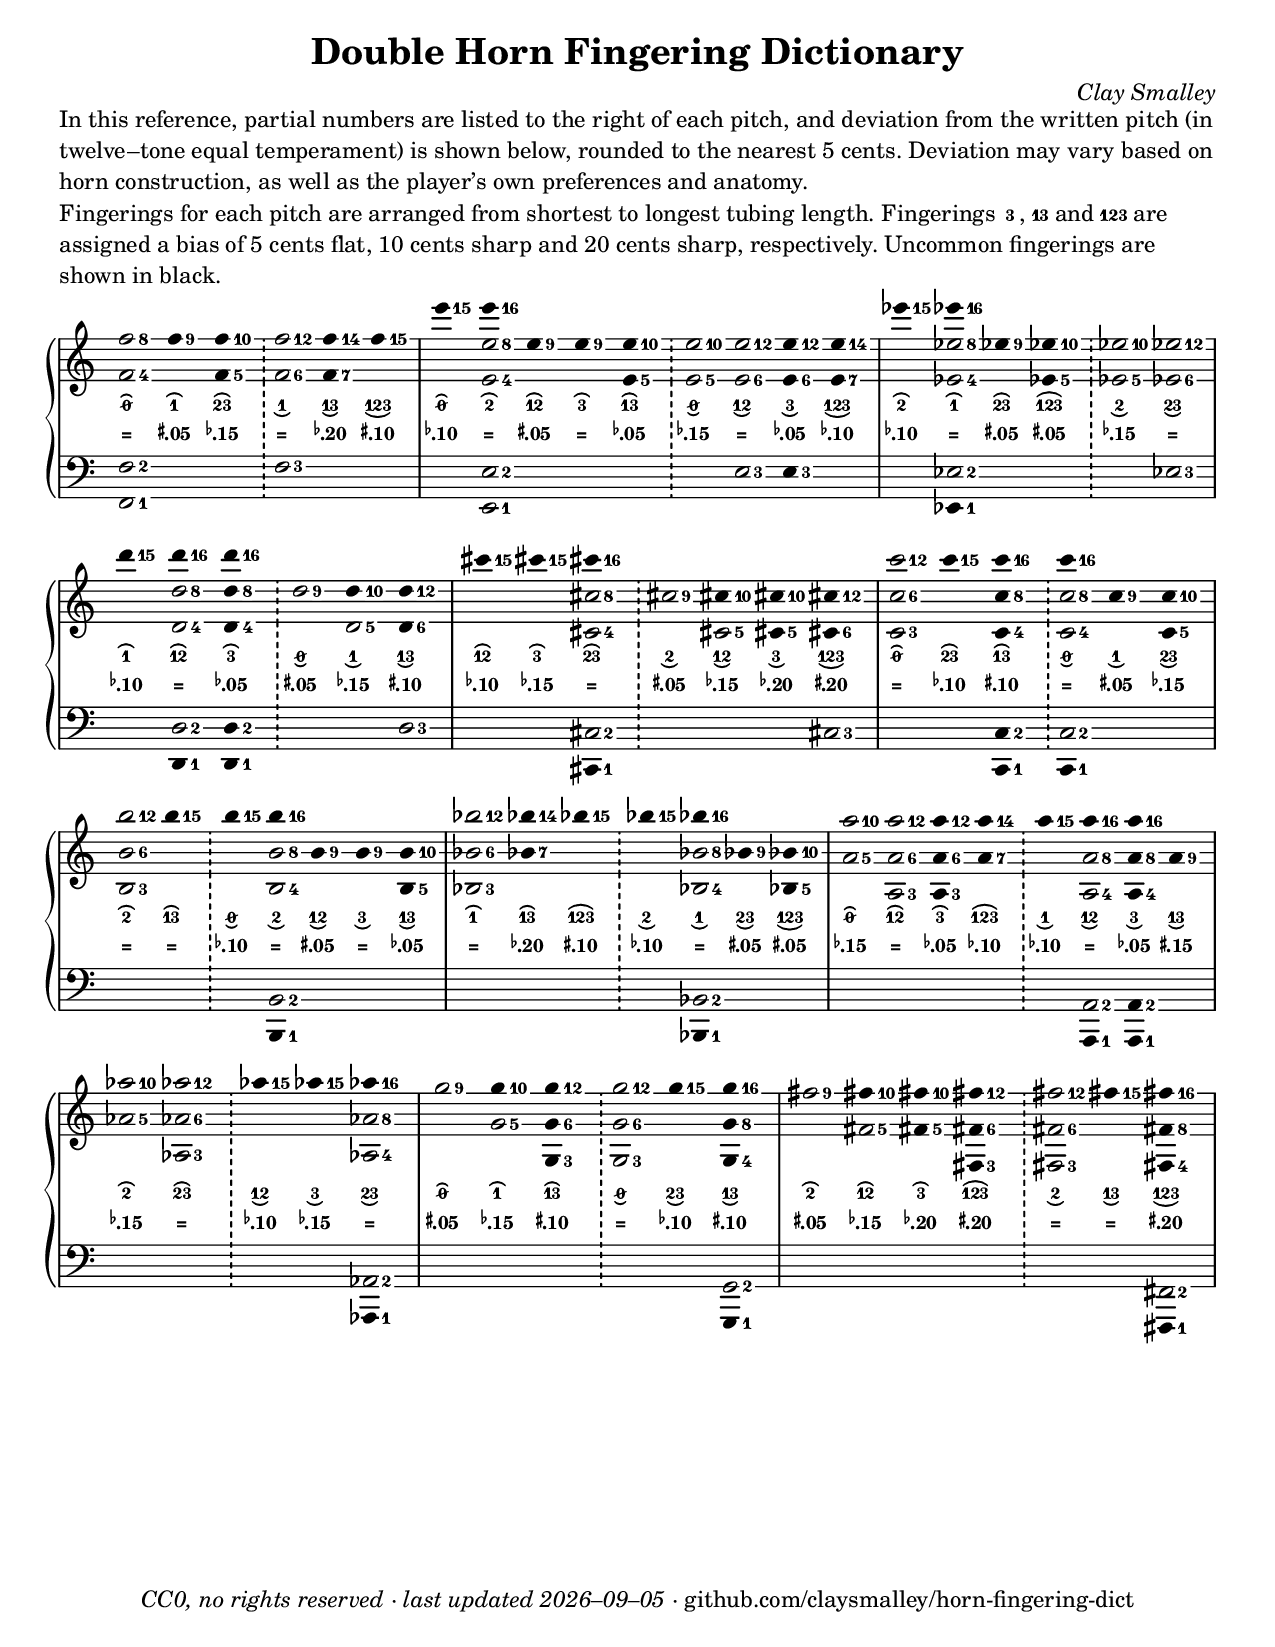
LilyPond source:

\version "2.22.1"

#(set-default-paper-size "letter")

date = #(strftime "%Y–%m–%d" (localtime (current-time)))
\header {
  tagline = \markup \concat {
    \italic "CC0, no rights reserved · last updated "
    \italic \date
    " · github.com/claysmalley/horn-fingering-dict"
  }
  title = "Double Horn Fingering Dictionary"
  composer = \markup \italic "Clay Smalley"
}
\paper {
  indent = 0
  scoreTitleMarkup = \markup {
    \override #`(direction . ,UP)
    \dir-column {
      \small \override #'(baseline-skip . 2.5)
      \fromproperty #'header:subpiece
      \bold \fontsize #1
      \fromproperty #'header:piece
    }
  }
}

centermarkup = {
  \once \override TextScript.self-alignment-X = #CENTER
  \once \override TextScript.X-offset = #(lambda (g)
  (+ (ly:self-alignment-interface::centered-on-x-parent g)
  (ly:self-alignment-interface::x-aligned-on-self g)))
}

fingerC = \markup \abs-fontsize #6 \finger " 3 "
fingerAC = \markup \abs-fontsize #6 \finger 13
fingerABC = \markup \abs-fontsize #6 \finger 123
fingerTO = \markup \overtie \abs-fontsize #6 \slashed-digit #0
fingerTB = \markup \overtie \abs-fontsize #6 \finger " 2 "
fingerTA = \markup \overtie \abs-fontsize #6 \finger " 1 "
fingerTAB = \markup \overtie \abs-fontsize #6 \finger 12
fingerTC = \markup \overtie \abs-fontsize #6 \finger " 3 "
fingerTBC = \markup \overtie \abs-fontsize #6 \finger 23
fingerTAC = \markup \overtie \abs-fontsize #6 \finger 13
fingerTABC = \markup \overtie \abs-fontsize #6 \finger 123
fingerLO = \markup \undertie \abs-fontsize #6 \slashed-digit #0
fingerLB = \markup \undertie \abs-fontsize #6 \finger " 2 "
fingerLA = \markup \undertie \abs-fontsize #6 \finger " 1 "
fingerLAB = \markup \undertie \abs-fontsize #6 \finger 12
fingerLC = \markup \undertie \abs-fontsize #6 \finger " 3 "
fingerLBC = \markup \undertie \abs-fontsize #6 \finger 23
fingerLAC = \markup \undertie \abs-fontsize #6 \finger 13
fingerLABC = \markup \undertie \abs-fontsize #6 \finger 123

tuningZero = \markup
\bold
\abs-fontsize #9
"="
tuningSharpFive = \markup
\bold
\abs-fontsize #9
\concat {
  \super
  \sharp
  ".05"
}
tuningSharpTen = \markup
\bold
\abs-fontsize #9
\concat {
  \super
  \sharp
  ".10"
}
tuningSharpFifteen = \markup
\bold
\abs-fontsize #9
\concat {
  \super
  \sharp
  ".15"
}
tuningSharpTwenty = \markup
\bold
\abs-fontsize #9
\concat {
  \super
  \sharp
  ".20"
}
tuningSharpForty = \markup
\bold
\abs-fontsize #9
\concat {
  \super
  \sharp
  ".40"
}
tuningFlatFive = \markup
\bold
\abs-fontsize #9
\concat {
  \super
  \flat
  ".05"
}
tuningFlatTen = \markup
\bold
\abs-fontsize #9
\concat {
  \super
  \flat
  ".10"
}
tuningFlatFifteen = \markup
\bold
\abs-fontsize #9
\concat {
  \super
  \flat
  ".15"
}
tuningFlatTwenty = \markup
\bold
\abs-fontsize #9
\concat {
  \super
  \flat
  ".20"
}
tuningFlatThirty = \markup
\bold
\abs-fontsize #9
\concat {
  \super
  \flat
  ".30"
}
tuningFlatFifty = \markup
\bold
\abs-fontsize #9
\concat {
  \super
  \flat
  ".50"
}

\markup \wordwrap {
  In this reference, partial numbers are listed to the right of each pitch,
  and deviation from the written pitch (in twelve–tone equal temperament) is shown below, rounded to the nearest 5 cents.
  Deviation may vary based on horn construction, as well as the player’s own preferences and anatomy.
}
\markup \null
\markup \wordwrap {
  Fingerings for each pitch are arranged from shortest to longest tubing length.
  Fingerings \concat { \fingerC , } \fingerAC and \fingerABC are assigned a bias of
  5 cents flat, 10 cents sharp and 20 cents sharp, respectively.
  Uncommon fingerings are shown in black.
}
\score {
  \layout {
    #(layout-set-staff-size 20)
    \override Lyrics.LyricText.font-series = #'bold
    \context {
      \Score
      \omit BarNumber
    }
  }
  <<
    \new PianoStaff \with { \remove "Time_signature_engraver" }
    <<
      \new Staff
      <<
        \new Voice = "fingerings" \relative c'' {
          \accidentalStyle Score.forget
          \set Score.timing = ##f
          \omit Staff.TimeSignature
          \override Stem.length = 0
          \stemUp
          \set fingeringOrientations = #'(right)
          \override Fingering.whiteout = ##t
          \override Fingering.whiteout-style = #'rounded-box

          \clef treble
          <f-8 f,-4>2
          <f-9>4*2
          <f-10 f,-5>4*2
          \bar "!"
          <f-12 f,-6>2
          <f-14 f,-7>4*2
          <f-15>4*2
          \bar "|"

          <e'-15>4*2
          <e-16>4*2
          <e,-9>4*2
          <e-9>4*2
          <e-10 e,-5>4*2
          \bar "!"
          <e-10 e,-5>2
          <e-12 e,-6>2
          <e-12 e,-6>4*2
          <e-14 e,-7>4*2
          \bar "|"

          <ees'-15>4*2
          <ees-16>4*2
          <ees,-9>4*2
          <ees-10 ees,-5>4*2
          \bar "!"
          <ees-10 ees,-5>2
          <ees-12 ees,-6>2
          \bar "|"
          \break

          <d'-15>4*2
          <d-16>4*2
          <d-16 d,-8 d,-4>4*2
          \bar "!"
          <d,-9>2
          <d-10>4*2
          <d-12 d,-6>4*2
          \bar "|"

          <cis'-15>4*2
          <cis-15>4*2
          <cis-16>4*2
          \bar "!"
          <cis,-9>2
          <cis-10>4*2
          <cis-10 cis,-5>4*2
          <cis-12 cis,-6>4*2
          \bar "|"

          <c'-12 c,-6 c,-3>2
          <c-15>4*2
          <c-16 c,-8 c,-4>4*2
          \bar "!"
          <c-16>4*2
          <c,-9>4*2
          <c-10 c,-5>4*2
          \bar "|"
          \break

          <b'-12 b,-6 b,-3>2
          <b-15>4*2
          \bar "!"
          <b-15>4*2
          <b-16>4*2
          <b,-9>4*2
          <b-9>4*2
          <b-10 b,-5>4*2
          \bar "|"

          <bes'-12 bes,-6 bes,-3>2
          <bes-14 bes,-7>4*2
          <bes-15>4*2
          \bar "!"
          <bes-15>4*2
          <bes-16>4*2
          <bes,-9>4*2
          <bes-10 bes,-5>4*2
          \bar "|"

          <a'-10 a,-5>2
          <a-12 a,-6 a,-3>2
          <a-12 a,-6 a,-3>4*2
          <a-14 a,-7>4*2
          \bar "!"
          <a-15>4*2
          <a-16>4*2
          <a-16>4*2
          <a,-9>4*2
          \bar "|"
          \break

          <aes'-10 aes,-5>2
          <aes-12 aes,-6 aes,-3>2
          \bar "!"
          <aes-15>4*2
          <aes-15>4*2
          <aes-16>4*2
          \bar "|"

          <g-9>2
          <g-10>4*2
          <g-12 g,-6 g,-3>4*2
          \bar "!"
          <g-12 g,-6 g,-3>2
          <g-15>4*2
          <g-16 g,-8 g,-4>4*2
          \bar "|"

          <fis-9>2
          <fis-10>4*2
          <fis-10>4*2
          <fis-12 fis,-6 fis,-3>4*2
          \bar "!"
          <fis-12 fis,-6 fis,-3>2
          <fis-15>4*2
          <fis-16 fis,-8 fis,-4>4*2
          \bar "|"
        }
        \new Voice = "fingeringb" \relative c'' {
          \accidentalStyle Score.forget
          \set Score.timing = ##f
          \omit Staff.TimeSignature
          \override Stem.length = 0
          \stemDown
          \set fingeringOrientations = #'(right)
          \override Fingering.whiteout = ##t
          \override Fingering.whiteout-style = #'rounded-box

          \clef treble
          s2 s s s s s
          s2 <e-8 e,-4> s s s s s s s
          s2 <ees-8 ees,-4> s s s s
          s2 <d-8 d,-4> s s <d,-5> s
          s2 s <cis'-8 cis,-4> s <cis,-5> s s
          s2 s s <c'-8 c,-4> s s
          s2 s s <b-8 b,-4> s s s
          s2 s s s <bes-8 bes,-4> s s
          s2 s s s s <a-8 a,-4> <a-8 a,-4>4*2 s
          s2 s s s <aes-8 aes,-4>
          s2 <g-5> s s s s
          s2 <fis-5> <fis-5>4*2 s2 s s s
        }
      >>
      \new Lyrics = "fingering"
      \context Lyrics = "fingering" {
        \lyricsto "fingerings" {
          % f
          \fingerTO
          \fingerTA
          \fingerTBC
          \fingerLA
          \fingerLAC
          \fingerLABC

          % e
          \fingerTO
          \fingerTB
          \fingerTAB
          \fingerTC
          \fingerTAC
          \fingerLO
          \fingerLAB
          \fingerLC
          \fingerLABC

          % ees
          \fingerTB
          \fingerTA
          \fingerTBC
          \fingerTABC
          \fingerLB
          \fingerLBC

          % d
          \fingerTA
          \fingerTAB
          \fingerTC
          \fingerLO
          \fingerLA
          \fingerLAC

          % cis
          \fingerTAB
          \fingerTC
          \fingerTBC
          \fingerLB
          \fingerLAB
          \fingerLC
          \fingerLABC

          % c
          \fingerTO
          \fingerTBC
          \fingerTAC
          \fingerLO
          \fingerLA
          \fingerLBC

          % b
          \fingerTB
          \fingerTAC
          \fingerLO
          \fingerLB
          \fingerLAB
          \fingerLC
          \fingerLAC

          % bes
          \fingerTA
          \fingerTAC
          \fingerTABC
          \fingerLB
          \fingerLA
          \fingerLBC
          \fingerLABC

          % a
          \fingerTO
          \fingerTAB
          \fingerTC
          \fingerTABC
          \fingerLA
          \fingerLAB
          \fingerLC
          \fingerLAC

          % aes
          \fingerTB
          \fingerTBC
          \fingerLAB
          \fingerLC
          \fingerLBC

          % g
          \fingerTO
          \fingerTA
          \fingerTAC
          \fingerLO
          \fingerLBC
          \fingerLAC

          % fis
          \fingerTB
          \fingerTAB
          \fingerTC
          \fingerTABC
          \fingerLB
          \fingerLAC
          \fingerLABC
        }
      }
      \new Lyrics = "tuning"
      \context Lyrics = "tuning" {
        \lyricsto "fingerings" {
          \override Lyrics.LyricText.font-size = #-2

          % f
          \tuningZero
          \tuningSharpFive
          \tuningFlatFifteen
          \tuningZero
          \tuningFlatTwenty
          \tuningSharpTen

          % e
          \tuningFlatTen
          \tuningZero
          \tuningSharpFive
          \tuningZero
          \tuningFlatFive
          \tuningFlatFifteen
          \tuningZero
          \tuningFlatFive
          \tuningFlatTen

          % ees
          \tuningFlatTen
          \tuningZero
          \tuningSharpFive
          \tuningSharpFive
          \tuningFlatFifteen
          \tuningZero

          % d
          \tuningFlatTen
          \tuningZero
          \tuningFlatFive
          \tuningSharpFive
          \tuningFlatFifteen
          \tuningSharpTen

          % cis
          \tuningFlatTen
          \tuningFlatFifteen
          \tuningZero
          \tuningSharpFive
          \tuningFlatFifteen
          \tuningFlatTwenty
          \tuningSharpTwenty

          % c
          \tuningZero
          \tuningFlatTen
          \tuningSharpTen
          \tuningZero
          \tuningSharpFive
          \tuningFlatFifteen

          % b
          \tuningZero
          \tuningZero
          \tuningFlatTen
          \tuningZero
          \tuningSharpFive
          \tuningZero
          \tuningFlatFive

          % bes
          \tuningZero
          \tuningFlatTwenty
          \tuningSharpTen
          \tuningFlatTen
          \tuningZero
          \tuningSharpFive
          \tuningSharpFive

          % a 
          \tuningFlatFifteen
          \tuningZero
          \tuningFlatFive
          \tuningFlatTen
          \tuningFlatTen
          \tuningZero
          \tuningFlatFive
          \tuningSharpFifteen

          % aes
          \tuningFlatFifteen
          \tuningZero
          \tuningFlatTen
          \tuningFlatFifteen
          \tuningZero

          % g
          \tuningSharpFive
          \tuningFlatFifteen
          \tuningSharpTen
          \tuningZero
          \tuningFlatTen
          \tuningSharpTen

          % fis
          \tuningSharpFive
          \tuningFlatFifteen
          \tuningFlatTwenty
          \tuningSharpTwenty
          \tuningZero
          \tuningZero
          \tuningSharpTwenty
        }
      }
      \new Staff
      <<
        \new Voice = "fingeringc" \relative c {
          \accidentalStyle Score.forget
          \set Score.timing = ##f
          \omit Staff.TimeSignature
          \override Stem.length = 0
          \stemUp
          \set fingeringOrientations = #'(right)
          \override Fingering.whiteout = ##t
          \override Fingering.whiteout-style = #'rounded-box

          \clef bass
          <f-2 f,-1>2 s s <f-3> s s
          s2 <e-2 e,-1> s s s s <e-3> <e-3>4*2 s2
          s2 <ees-2> s s s <ees-3>
          s2 <d-2> <d-2 d,-1>4*2 s2 s <d-3>
          s2 s <cis-2> s s s <cis-3>
          s2 s <c-2 c,-1>4*2 <c-2>2 s s
          s2 s s <b-2> s s s
          s2 s s s <bes-2> s s
          s2 s s s s <a-2> <a-2>4*2 s2
          s2 s s s <aes-2>
          s2 s s s s <g-2>
          s2 s s s s s <fis-2>
        }
        \new Voice = "fingeringd" \relative c, {
          \accidentalStyle Score.forget
          \set Score.timing = ##f
          \omit Staff.TimeSignature
          \override Stem.length = 0
          \stemDown
          \set fingeringOrientations = #'(right)
          \override Fingering.whiteout = ##t
          \override Fingering.whiteout-style = #'rounded-box

          \clef bass
          s2 s s s s s
          s2 s s s s s s s s
          s2 <ees-1>4*2 s2 s s s
          s2 <d-1>4*2 s2 s s s
          s2 s <cis-1>4*2 s2 s s s
          s2 s s <c-1>4*2 s2 s
          s2 s s <b-1>4*2 s2 s s
          s2 s s s <bes-1>4*2 s2 s
          s2 s s s s <a-1>4*2 <a-1>4*2 s2
          s2 s s s <aes-1>4*2
          s2 s s s s <g-1>4*2
          s2 s s s s s <fis-1>4*2
        }
      >>
    >>
  >>
}
